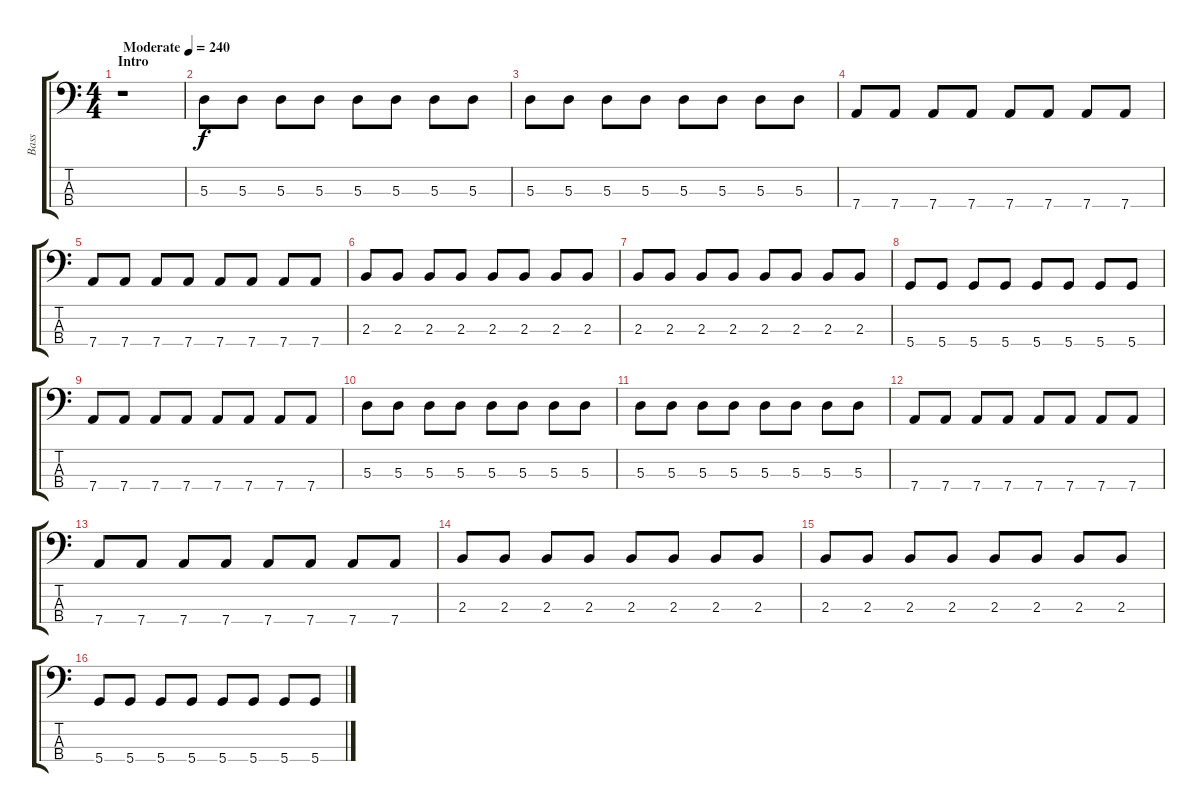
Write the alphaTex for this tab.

\track ("Bass" "Bass") {instrument electricbasspick}
\staff {score tabs}
\tuning (G2 D2 A1 D1) {hide}
\ts (4 4)
\section ("" "Intro")
\tempo (240 "Moderate")
\clef f4
\ks c
r.1{dy f instrument electricbasspick} |
5.3.8 5.3.8 5.3.8 5.3.8 5.3.8 5.3.8 5.3.8 5.3.8 |
5.3.8 5.3.8 5.3.8 5.3.8 5.3.8 5.3.8 5.3.8 5.3.8 |
7.4.8 7.4.8 7.4.8 7.4.8 7.4.8 7.4.8 7.4.8 7.4.8 |
7.4.8 7.4.8 7.4.8 7.4.8 7.4.8 7.4.8 7.4.8 7.4.8 |
2.3.8 2.3.8 2.3.8 2.3.8 2.3.8 2.3.8 2.3.8 2.3.8 |
2.3.8 2.3.8 2.3.8 2.3.8 2.3.8 2.3.8 2.3.8 2.3.8 |
5.4.8 5.4.8 5.4.8 5.4.8 5.4.8 5.4.8 5.4.8 5.4.8 |
7.4.8 7.4.8 7.4.8 7.4.8 7.4.8 7.4.8 7.4.8 7.4.8 |
5.3.8 5.3.8 5.3.8 5.3.8 5.3.8 5.3.8 5.3.8 5.3.8 |
5.3.8 5.3.8 5.3.8 5.3.8 5.3.8 5.3.8 5.3.8 5.3.8 |
7.4.8 7.4.8 7.4.8 7.4.8 7.4.8 7.4.8 7.4.8 7.4.8 |
7.4.8 7.4.8 7.4.8 7.4.8 7.4.8 7.4.8 7.4.8 7.4.8 |
2.3.8 2.3.8 2.3.8 2.3.8 2.3.8 2.3.8 2.3.8 2.3.8 |
2.3.8 2.3.8 2.3.8 2.3.8 2.3.8 2.3.8 2.3.8 2.3.8 |
5.4.8 5.4.8 5.4.8 5.4.8 5.4.8 5.4.8 5.4.8 5.4.8
